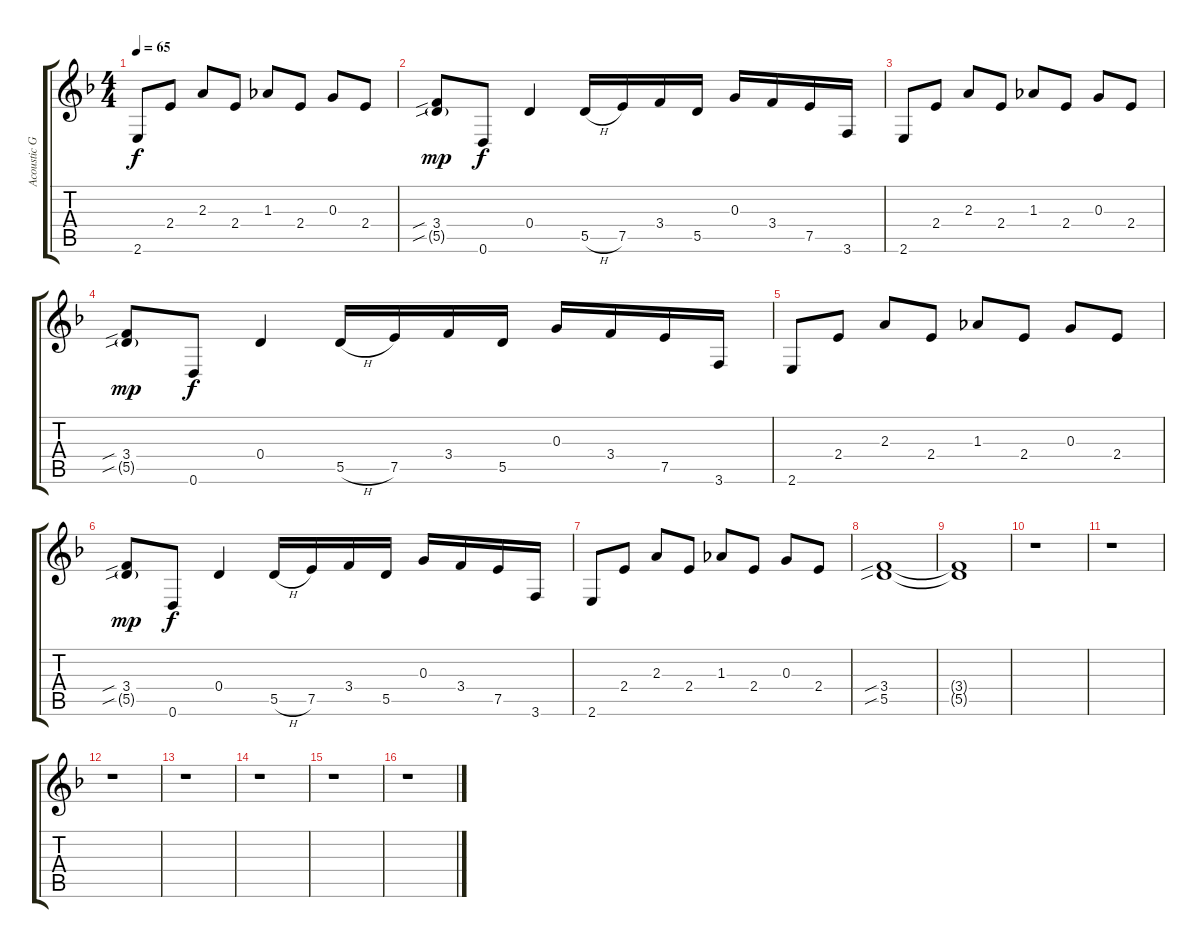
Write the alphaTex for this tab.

\track ("Acoustic Guitar" "Acoustic G") {instrument acousticguitarnylon}
\staff {score tabs}
\tuning (E4 B3 G3 D3 A2 D2) {hide}
\ts (4 4)
\tempo 65
\clef g2
\ks f
2.6.8{dy f} 2.4.8 2.3.8 2.4.8 1.3.8 2.4.8 0.3.8 2.4.8 |
(3.4{sib} 5.5{sib g}).8{dy mp} 0.6.8{dy f} 0.4.4 5.5{h}.16 7.5.16 3.4.16 5.5.16 0.3.16 3.4.16 7.5.16 3.6.16 |
2.6.8 2.4.8 2.3.8 2.4.8 1.3.8 2.4.8 0.3.8 2.4.8 |
(3.4{sib} 5.5{sib g}).8{dy mp} 0.6.8{dy f} 0.4.4 5.5{h}.16 7.5.16 3.4.16 5.5.16 0.3.16 3.4.16 7.5.16 3.6.16 |
2.6.8 2.4.8 2.3.8 2.4.8 1.3.8 2.4.8 0.3.8 2.4.8 |
(3.4{sib} 5.5{sib g}).8{dy mp} 0.6.8{dy f} 0.4.4 5.5{h}.16 7.5.16 3.4.16 5.5.16 0.3.16 3.4.16 7.5.16 3.6.16 |
2.6.8 2.4.8 2.3.8 2.4.8 1.3.8 2.4.8 0.3.8 2.4.8 |
(3.4{sib} 5.5{sib}).1 |
(3.4{t} 5.5{t}).1 |
r.1 |
r.1 |
r.1 |
r.1 |
r.1 |
r.1 |
r.1
